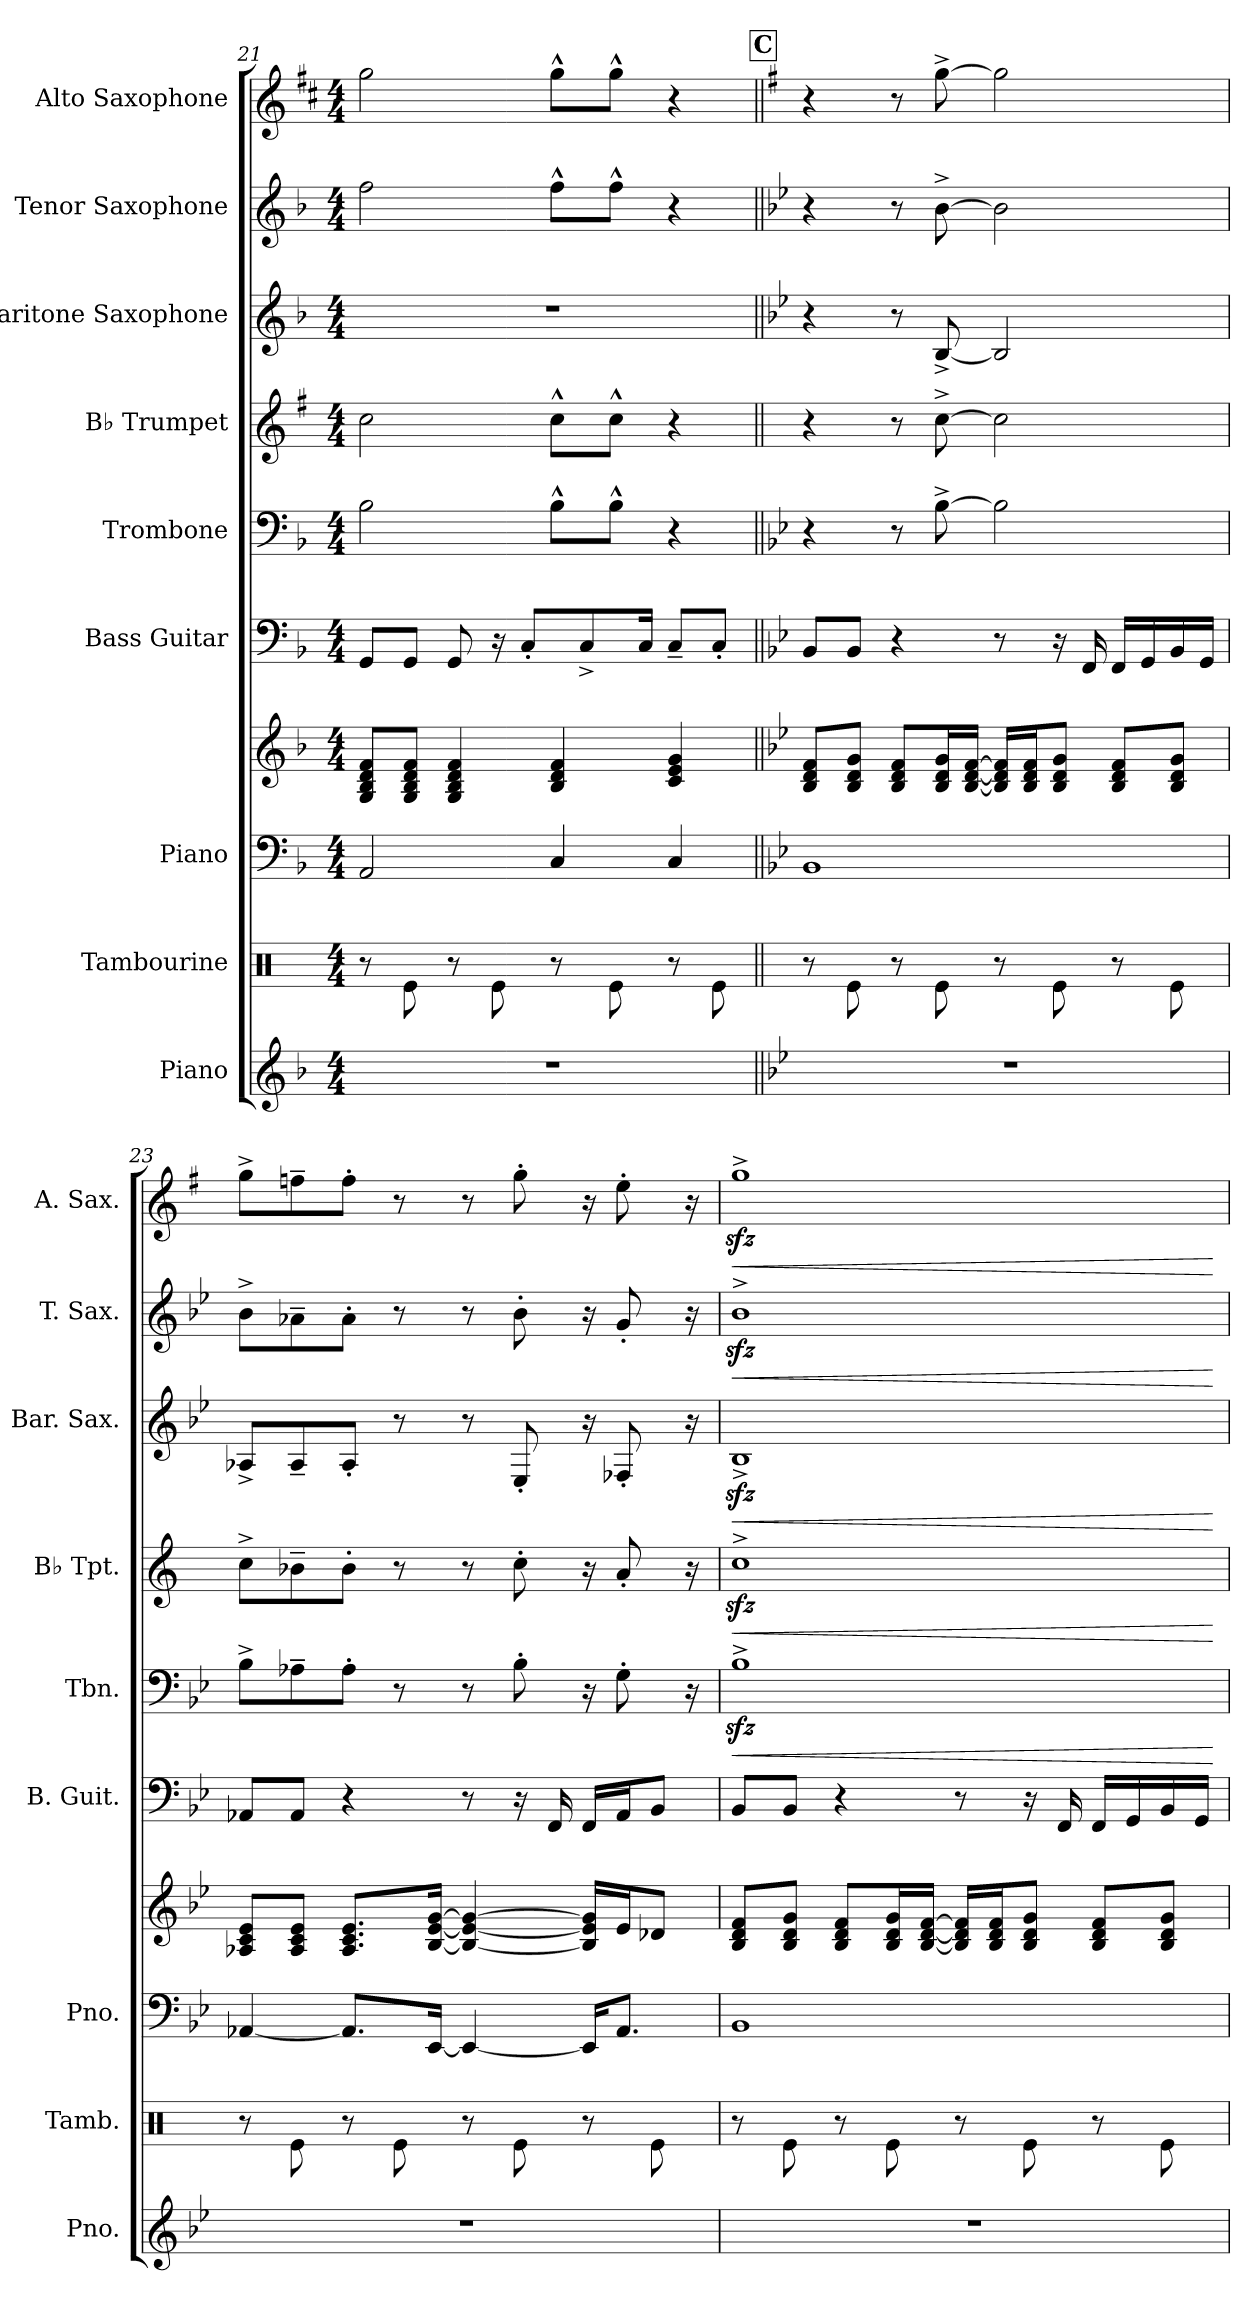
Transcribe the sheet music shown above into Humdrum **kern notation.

**kern	**kern	**kern	**kern	**kern	**kern	**dynam	**kern	**dynam	**kern	**dynam	**kern	**dynam	**kern	**dynam
*part9	*part8	*part7	*part7	*part6	*part5	*part5	*part4	*part4	*part3	*part3	*part2	*part2	*part1	*part1
*staff10	*staff9	*staff8	*staff7	*staff6	*staff5	*staff5	*staff4	*staff4	*staff3	*staff3	*staff2	*staff2	*staff1	*staff1
*I"Piano	*I"Tambourine	*I"Piano	*	*I"Bass Guitar	*I"Trombone	*	*I"B♭ Trumpet	*	*I"Baritone Saxophone	*	*I"Tenor Saxophone	*	*I"Alto Saxophone	*
*I'Pno.	*I'Tamb.	*I'Pno.	*	*I'B. Guit.	*I'Tbn.	*	*I'B♭ Tpt.	*	*I'Bar. Sax.	*	*I'T. Sax.	*	*I'A. Sax.	*
!!LO:PB:g=z
*clefG2	*clefX	*clefF4	*clefG2	*clefF4	*clefF4	*	*clefG2	*	*clefG2	*	*clefG2	*	*clefG2	*
*	*	*	*	*ITrd7c12	*	*	*ITrd1c2	*	*ITrd12c21	*	*ITrd8c14	*	*ITrd5c9	*
*k[b-]	*k[]	*k[b-]	*k[b-]	*k[b-]	*k[b-]	*	*k[b-]	*	*k[b-]	*	*k[b-]	*	*k[b-]	*
*M4/4	*M4/4	*M4/4	*M4/4	*M4/4	*M4/4	*	*M4/4	*	*M4/4	*	*M4/4	*	*M4/4	*
=21	=21	=21	=21	=21	=21	=21	=21	=21	=21	=21	=21	=21	=21	=21
1r	8r	2AA/	8G/ 8B-/ 8d/ 8f/L	8GGG/L	2B-\	.	2b-\	.	1r	.	2f\	.	2b-\	.
.	8Re\	.	8G/ 8B-/ 8d/ 8f/J	8GGG/J	.	.	.	.	.	.	.	.	.	.
.	8r	.	4G/ 4B-/ 4d/ 4f/	8GGG/	.	.	.	.	.	.	.	.	.	.
.	8Re\	.	.	16r	.	.	.	.	.	.	.	.	.	.
.	.	.	.	8CC'/L	.	.	.	.	.	.	.	.	.	.
.	8r	4C/	4B-/ 4d/ 4f/	.	8B-^^\L	.	8b-^^\L	.	.	.	8f^^\L	.	8b-^^\L	.
.	.	.	.	8CC^/	.	.	.	.	.	.	.	.	.	.
.	8Re\	.	.	.	8B-^^\J	.	8b-^^\J	.	.	.	8f^^\J	.	8b-^^\J	.
.	.	.	.	16CC/Jk	.	.	.	.	.	.	.	.	.	.
.	8r	4C/	4c/ 4e/ 4g/	8CC~/L	4r	.	4r	.	.	.	4r	.	4r	.
.	8Re\	.	.	8CC'/J	.	.	.	.	.	.	.	.	.	.
!!LO:REH:place=s1:a:B:fs=14:t=C
=22||	=22||	=22||	=22||	=22||	=22||	=22||	=22||	=22||	=22||	=22||	=22||	=22||	=22||	=22||
*k[b-e-]	*	*k[b-e-]	*k[b-e-]	*k[b-e-]	*k[b-e-]	*	*k[b-e-]	*	*k[b-e-]	*	*k[b-e-]	*	*k[b-e-]	*
1r	8r	1BB-	8B-/ 8d/ 8f/L	8BBB-/L	4r	.	4r	.	4r	.	4r	.	4r	.
.	8Re\	.	8B-/ 8d/ 8g/J	8BBB-/J	.	.	.	.	.	.	.	.	.	.
.	8r	.	8B-/ 8d/ 8f/L	4r	8r	.	8r	.	8r	.	8r	.	8r	.
.	8Re\	.	16B-/ 16d/ 16g/L	.	[8B-^\	.	[8b-^\	.	[8BB-^/	.	[8B-^\	.	[8b-^\	.
.	.	.	[16B-/ [16d/ [16f/JJ	.	.	.	.	.	.	.	.	.	.	.
.	8r	.	16B-/] 16d/] 16f/]LL	8r	2B-\]	.	2b-\]	.	2BB-/]	.	2B-\]	.	2b-\]	.
.	.	.	16B-/ 16d/ 16f/J	.	.	.	.	.	.	.	.	.	.	.
.	8Re\	.	8B-/ 8d/ 8g/J	16r	.	.	.	.	.	.	.	.	.	.
.	.	.	.	16FFF/	.	.	.	.	.	.	.	.	.	.
.	8r	.	8B-/ 8d/ 8f/L	16FFF/LL	.	.	.	.	.	.	.	.	.	.
.	.	.	.	16GGG/	.	.	.	.	.	.	.	.	.	.
.	8Re\	.	8B-/ 8d/ 8g/J	16BBB-/	.	.	.	.	.	.	.	.	.	.
.	.	.	.	16GGG/JJ	.	.	.	.	.	.	.	.	.	.
!!LO:PB:g=z
=23	=23	=23	=23	=23	=23	=23	=23	=23	=23	=23	=23	=23	=23	=23
1r	8r	[4AA-X/	8A-X/ 8c/ 8e-/L	8AAA-X/L	8B-^\L	.	8b-^\L	.	8AA-X^/L	.	8B-^\L	.	8b-^\L	.
.	8Re\	.	8A-/ 8c/ 8e-/J	8AAA-/J	8A-X~\	.	8a-X~\	.	8AA-~/	.	8A-X~\	.	8a-X~\	.
.	8r	8.AA-/L]	8.A-/ 8.c/ 8.e-/L	4r	8A-'\J	.	8a-'\J	.	8AA-'/J	.	8A-'\J	.	8a-'\J	.
.	8Re\	.	.	.	8r	.	8r	.	8r	.	8r	.	8r	.
.	.	[16EE-/Jk	[16B-/ [16e-/ [16g/Jk	.	.	.	.	.	.	.	.	.	.	.
.	8r	4EE-/_	4B-/_ 4e-/_ 4g/_	8r	8r	.	8r	.	8r	.	8r	.	8r	.
.	8Re\	.	.	16r	8B-'\	.	8b-'\	.	8EE-'/	.	8B-'\	.	8b-'\	.
.	.	.	.	16FFF/	.	.	.	.	.	.	.	.	.	.
.	8r	16EE-/KL]	16B-/] 16e-/] 16g/]LL	16FFF/LL	16r	.	16r	.	16r	.	16r	.	16r	.
.	.	8.AA-/J	16e-/J	16AAA-/J	8G'\	.	8g'/	.	8FF-X'/	.	8G'/	.	8g'\	.
.	8Re\	.	8d-X/J	8BBB-/J	.	.	.	.	.	.	.	.	.	.
.	.	.	.	.	16r	.	16r	.	16r	.	16r	.	16r	.
=24	=24	=24	=24	=24	=24	=24	=24	=24	=24	=24	=24	=24	=24	=24
!	!	!	!	!	!	!LO:HP:b	!	!LO:HP:b	!	!LO:HP:b	!	!LO:HP:b	!	!LO:HP:b
1r	8r	1BB-	8B-/ 8d/ 8f/L	8BBB-/L	1B-zz<^	<	1b-zz<^	<	1BB-zz<^	<	1B-zz<^	<	1b-zz<^	<
.	8Re\	.	8B-/ 8d/ 8g/J	8BBB-/J	.	.	.	.	.	.	.	.	.	.
.	8r	.	8B-/ 8d/ 8f/L	4r	.	.	.	.	.	.	.	.	.	.
.	8Re\	.	16B-/ 16d/ 16g/L	.	.	.	.	.	.	.	.	.	.	.
.	.	.	[16B-/ [16d/ [16f/JJ	.	.	.	.	.	.	.	.	.	.	.
.	8r	.	16B-/] 16d/] 16f/]LL	8r	.	.	.	.	.	.	.	.	.	.
.	.	.	16B-/ 16d/ 16f/J	.	.	.	.	.	.	.	.	.	.	.
.	8Re\	.	8B-/ 8d/ 8g/J	16r	.	.	.	.	.	.	.	.	.	.
.	.	.	.	16FFF/	.	.	.	.	.	.	.	.	.	.
.	8r	.	8B-/ 8d/ 8f/L	16FFF/LL	.	.	.	.	.	.	.	.	.	.
.	.	.	.	16GGG/	.	.	.	.	.	.	.	.	.	.
.	8Re\	.	8B-/ 8d/ 8g/J	16BBB-/	.	.	.	.	.	.	.	.	.	.
.	.	.	.	16GGG/JJ	.	.	.	.	.	.	.	.	.	.
.	.	.	.	.	.	[	.	[	.	[	.	[	.	[
=	=	=	=	=	=	=	=	=	=	=	=	=	=	=
*-	*-	*-	*-	*-	*-	*-	*-	*-	*-	*-	*-	*-	*-	*-
